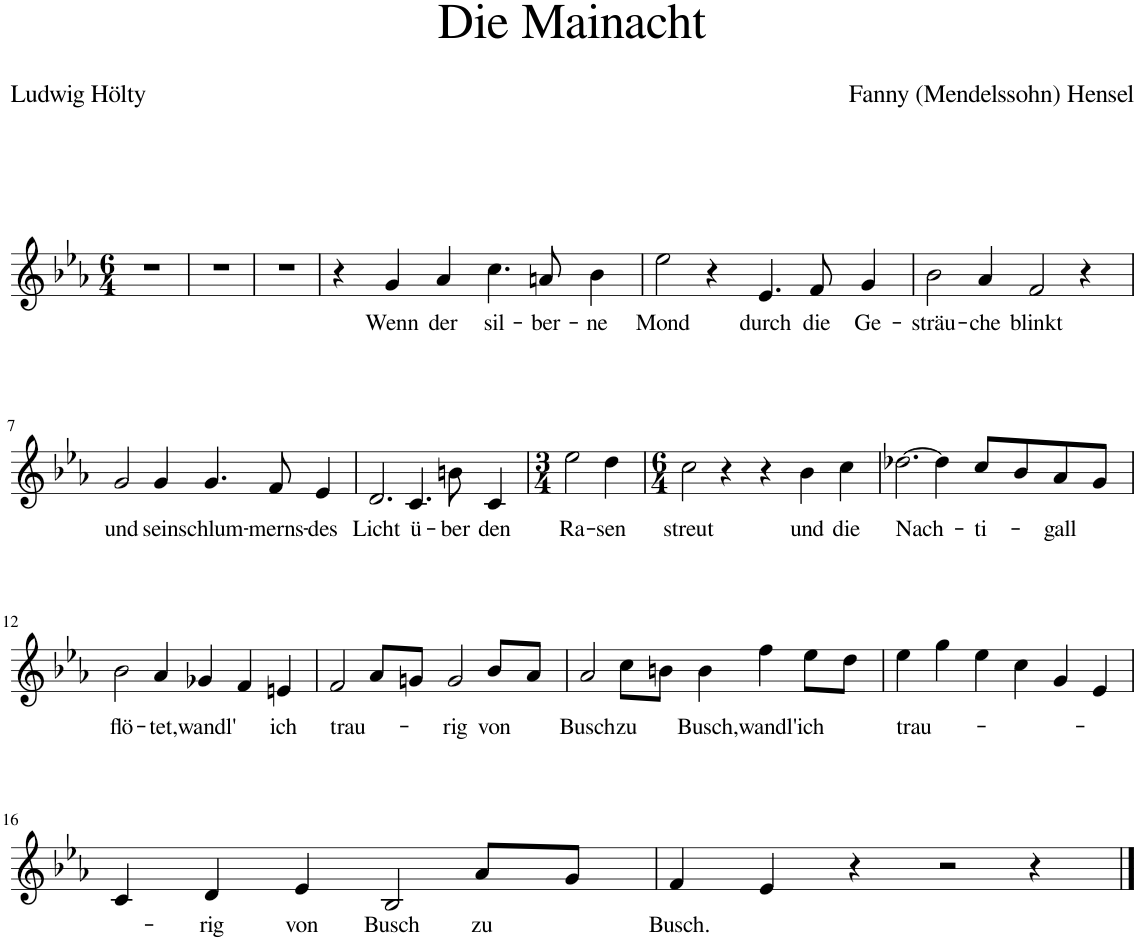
**kern	**text
*part1	*part1
*staff1	*staff1
*I"Piano	*
*I'Pno	*
*clefG2	*
*k[b-e-a-]	*
*M6/4	*
=1	=1
1.r	.
=2	=2
1.r	.
=3	=3
1.r	.
=4	=4
4r	.
!	!LO:LY:b
4g/	Wenn
!	!LO:LY:b
4a-/	der
!	!LO:LY:b
4.cc\	sil-
!	!LO:LY:b
8an/	-ber-
!	!LO:LY:b
4b-\	-ne
=5	=5
!	!LO:LY:b
2ee-\	Mond
4r	.
!	!LO:LY:b
4.e-/	durch
!	!LO:LY:b
8f/	die
!	!LO:LY:b
4g/	Ge-
=6	=6
!	!LO:LY:b
2b-\	-sträu-
!	!LO:LY:b
4a-/	-che
!	!LO:LY:b
2f/	blinkt
4r	.
!!LO:LB:g=z
=7	=7
!	!LO:LY:b
2g/	und
!	!LO:LY:b
4g/	sein
!	!LO:LY:b
4.g/	schlum-
!	!LO:LY:b
8f/	-merns-
!	!LO:LY:b
4e-/	-des
=8	=8
!	!LO:LY:b
2.d/	Licht
!	!LO:LY:b
4.c/	ü-
!	!LO:LY:b
8bn\	-ber
!	!LO:LY:b
4c/	den
=9	=9
*M3/4	*
!	!LO:LY:b
2ee-\	Ra-
!	!LO:LY:b
4dd\	-sen
=10	=10
*M6/4	*
!	!LO:LY:b
2cc\	streut
4r	.
4r	.
!	!LO:LY:b
4b-\	und
!	!LO:LY:b
4cc\	die
=11	=11
!	!LO:LY:b
[2.dd-X\	Nach-
4dd-\]	.
!	!LO:LY:b
8cc/L	-ti-
8b-/	.
!	!LO:LY:b
8a-/	-gall
8g/J	.
!!LO:LB:g=z
=12	=12
!	!LO:LY:b
2b-\	flö-
!	!LO:LY:b
4a-/	-tet,
!	!LO:LY:b
4g-X/	wandl'
4f/	.
!	!LO:LY:b
4en/	ich
=13	=13
!	!LO:LY:b
2f/	trau-
8a-/L	.
8gn/J	.
!	!LO:LY:b
2g/	-rig
!	!LO:LY:b
8b-/L	von
8a-/J	.
=14	=14
!	!LO:LY:b
2a-/	Busch
!	!LO:LY:b
8cc\L	zu
8bn\J	.
!	!LO:LY:b
4b\	Busch,
!	!LO:LY:b
4ff\	wandl'
!	!LO:LY:b
8ee-\L	ich
8dd\J	.
=15	=15
!	!LO:LY:b
4ee-\	trau-
4gg\	.
4ee-\	.
4cc\	.
4g/	.
4e-/	.
!!LO:LB:g=z
=16	=16
4c/	.
!	!LO:LY:b
4d/	-rig
!	!LO:LY:b
4e-/	von
!	!LO:LY:b
2B-/	Busch
!	!LO:LY:b
8a-/L	zu
8g/J	.
=17	=17
!	!LO:LY:b
4f/	Busch.
4e-/	.
4r	.
2r	.
4r	.
==	==
*-	*-
